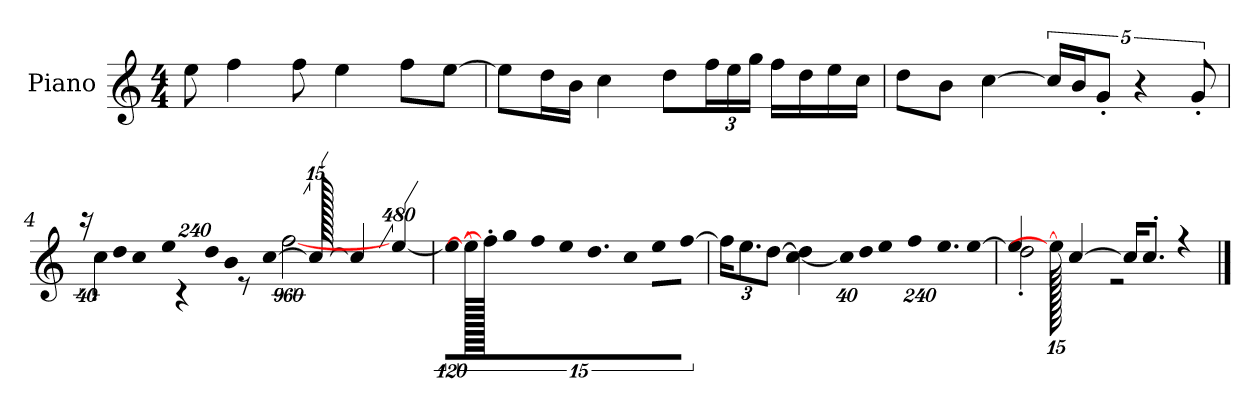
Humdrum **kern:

**kern
*part1
*staff1
*I"Piano
*I'P-no
*clefG2
*k[]
*M4/4
*MM90
=1
8ee\
4ff\
8ff\
4ee\
8ff\L
[8ee\J
=2
8ee\L]
16dd\L
16b\JJ
4cc\
8dd\L
*Xbrackettup
24ff\L
24ee\
24gg\JJ
16ff\LL
16dd\
16ee\
16cc\JJ
=3
8dd\L
8b\J
[4cc\
*brackettup
20cc/LL]
20b/J
10g'/J
5r
10g'/
=4
!LO:N:vis=32
*^
640%23r	1920ryy
.	4cc'\
!LO:N:vis=16	!
1920%137dd/LL	.
!LO:N:vis=32	!
640%23cc/JK	.
!LO:N:vis=8	!
960%137ee/	.
.	4r
!LO:N:vis=16	!
1920%137dd/L	.
!LO:N:vis=32	!
640%23b/K	.
[384%41cc/J	.
1920cc/_	.
4cc/]	8r
.	[1920%719ff\
[1920%479ee/	.
*v	*v
!!LO:LB:g=z
=5
!LO:N:vis=16
1920%107ee\KL]
1920ee/_
1920ff'\]
!LO:N:vis=8
640%71gg\
!LO:N:vis=8
640%71ff\
!LO:N:vis=8
640%71ee\
9.dd\J
!LO:N:vis=4
1920%427cc\
!LO:N:vis=8
640%71ee\L
!LO:N:vis=8
[640%71ff\J
=6
*Xbrackettup
24ff\KL]
12.ee\
[12dd\J
[4cc\ 4dd\]
!LO:N:vis=32
640%23cc\KLL]
!LO:N:vis=16
1920%137dd\
!LO:N:vis=32
640%23ee\JK
!LO:N:vis=8
960%137ff\
!LO:N:vis=16.
960%103ee\L
[384%41ee\J
=7
*^
4ee/]	2dd'\
1920ee\_	.
[4cc/	.
.	2r
16cc/KL]	.
8.cc'/J	.
4r	.
.	1920ryy
*v	*v
==
*-
